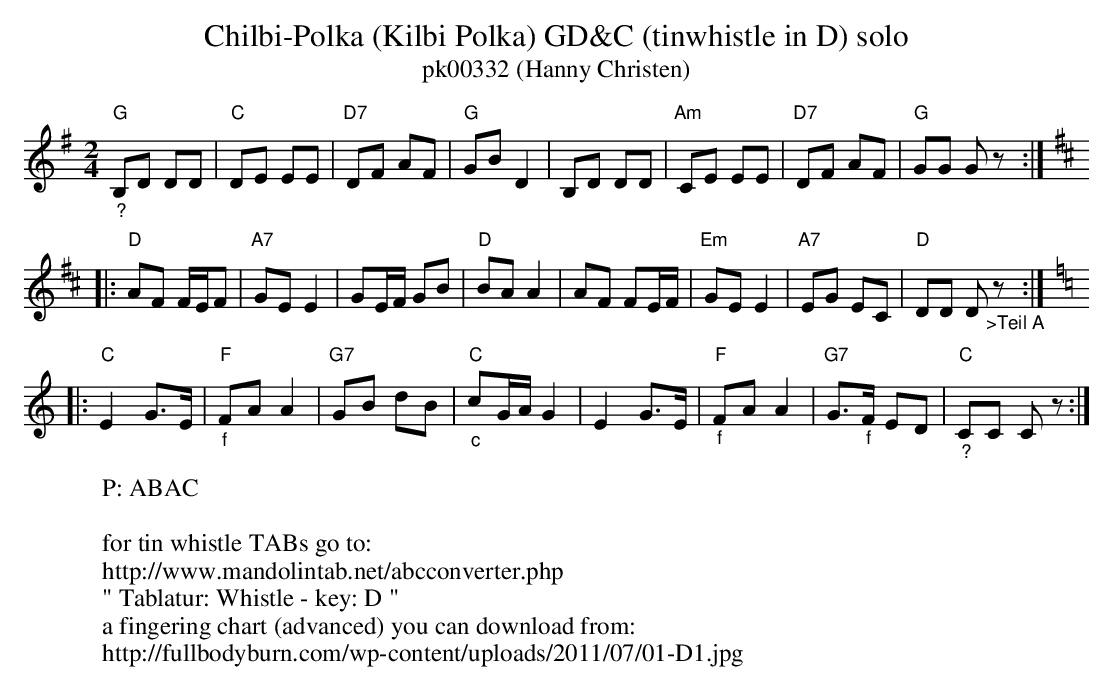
X:1
T:Chilbi-Polka (Kilbi Polka) GD&C (tinwhistle in D) solo
T:pk00332 (Hanny Christen)
M:2/4
L:1/8
K:G transpose=12
"G""_?"B,D DD | "C"DE EE | "D7"DF AF | "G"GBD2 | B,D DD | "Am"CE EE | \
"D7"DF AF | "G"GG Gz :: [K:Dmaj]
"D"AF F/2E/2F | "A7"GEE2 | GE/2F/2 GB | "D"BAA2 | \
AF FE/2F/2 | "Em"GEE2 | "A7"EG EC | "D"DD D"_>Teil A"z:: [K:Cmaj]
"C"E2 G>E | "F""_f"FAA2 | \
"G7"GB dB | "C""_c"cG/2A/2G2 | E2G>E | "F""_f"FAA2 | "G7"G>"_f"F ED | "C""_?"CC Cz :|
W:P: ABAC
W:
W:for tin whistle TABs go to:
W:http://www.mandolintab.net/abcconverter.php
W:" Tablatur: Whistle - key: D "
W:a fingering chart (advanced) you can download from:
W:http://fullbodyburn.com/wp-content/uploads/2011/07/01-D1.jpg
